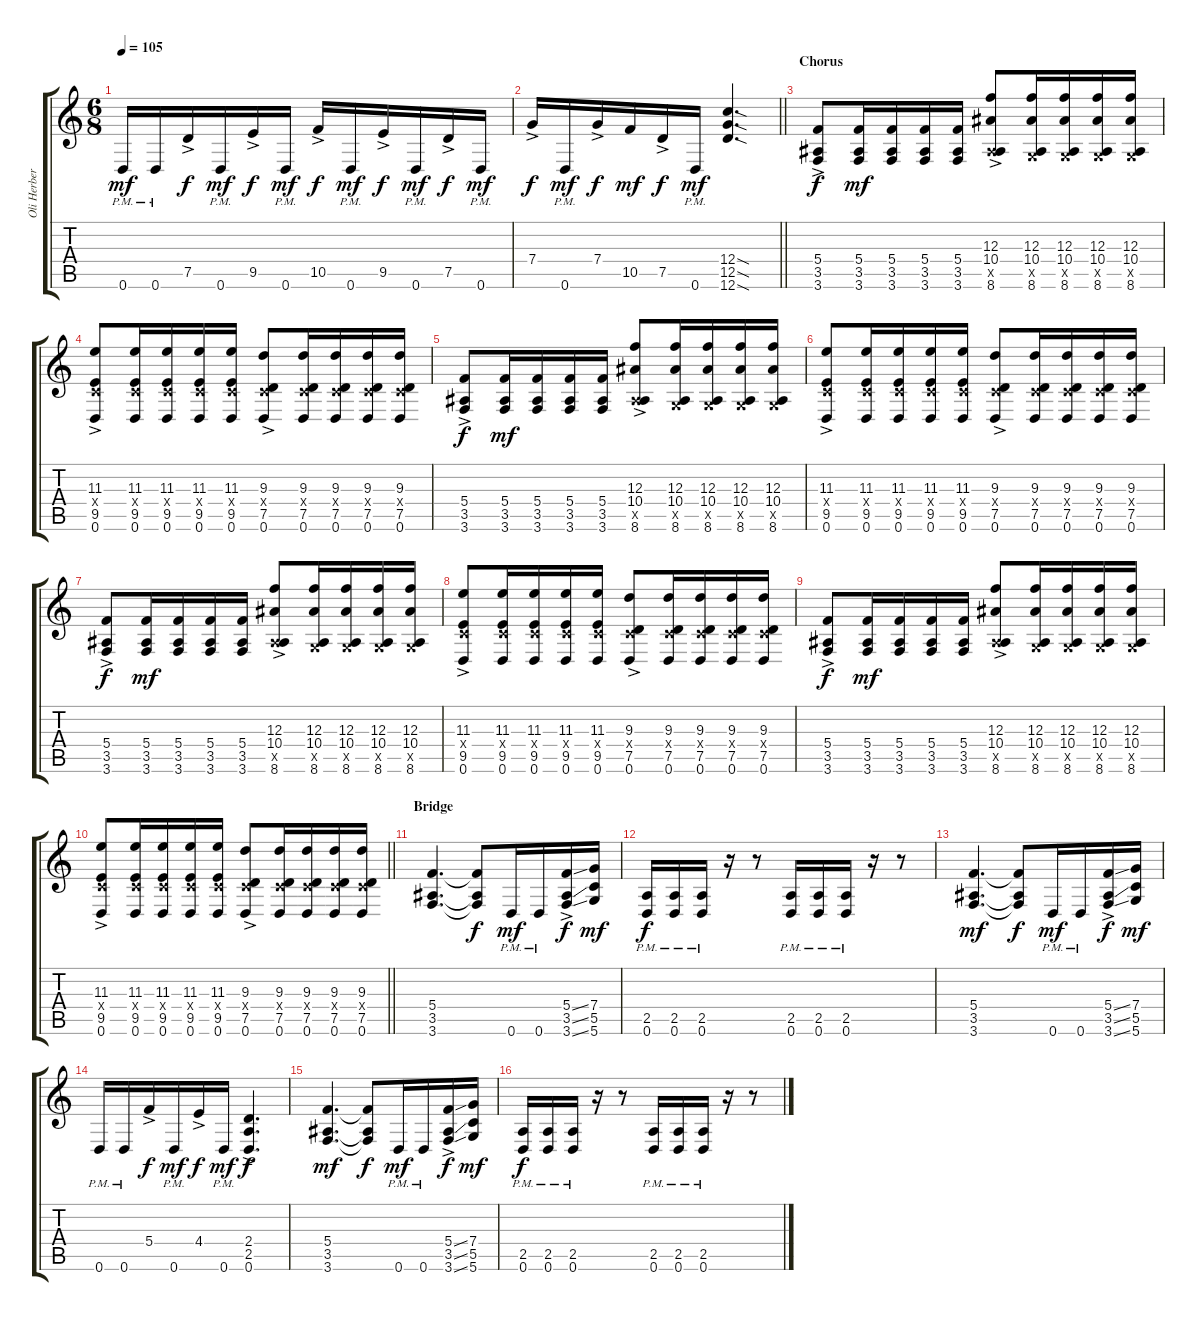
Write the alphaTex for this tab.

\track ("Oli Herbert" "Oli Herber") {instrument distortionguitar}
\staff {score tabs}
\tuning (D4 A3 F3 C3 G2 D2) {hide}
\ts (6 8)
\tempo 105
\clef g2
\ks c
0.6{pm}.16{dy mf} 0.6{pm}.16 7.5{ac}.16{dy f} 0.6{pm}.16{dy mf} 9.5{ac}.16{dy f} 0.6{pm}.16{dy mf} 10.5{ac}.16{dy f} 0.6{pm}.16{dy mf} 9.5{ac}.16{dy f} 0.6{pm}.16{dy mf} 7.5{ac}.16{dy f} 0.6{pm}.16{dy mf} |
\barLineRight lightlight
7.4{ac}.16{dy f} 0.6{pm}.16{dy mf} 7.4{ac}.16{dy f} 10.5.16{dy mf} 7.5{ac}.16{dy f} 0.6{pm}.16{dy mf} (12.4{sod} 12.5{sod} 12.6{sod}).4{d} |
\section ("" "Chorus")
(5.4{ac} 3.5{ac} 3.6{ac}).8{dy f} (5.4 3.5 3.6).16{dy mf} (5.4 3.5 3.6).16 (5.4 3.5 3.6).16 (5.4 3.5 3.6).16 (12.3{ac} 10.4{ac} 3.5{x} 8.6{ac}).8 (12.3 10.4 0.5{x} 8.6).16 (12.3 10.4 0.5{x} 8.6).16 (12.3 10.4 0.5{x} 8.6).16 (12.3 10.4 0.5{x} 8.6).16 |
(11.3{ac} 0.4{x} 9.5{ac} 0.6{ac}).8 (11.3 0.4{x} 9.5 0.6).16 (11.3 0.4{x} 9.5 0.6).16 (11.3 0.4{x} 9.5 0.6).16 (11.3 0.4{x} 9.5 0.6).16 (9.3{ac} 0.4{x} 7.5{ac} 0.6{ac}).8 (9.3 0.4{x} 7.5 0.6).16 (9.3 0.4{x} 7.5 0.6).16 (9.3 0.4{x} 7.5 0.6).16 (9.3 0.4{x} 7.5 0.6).16 |
(5.4{ac} 3.5{ac} 3.6{ac}).8{dy f} (5.4 3.5 3.6).16{dy mf} (5.4 3.5 3.6).16 (5.4 3.5 3.6).16 (5.4 3.5 3.6).16 (12.3{ac} 10.4{ac} 3.5{x} 8.6{ac}).8 (12.3 10.4 0.5{x} 8.6).16 (12.3 10.4 0.5{x} 8.6).16 (12.3 10.4 0.5{x} 8.6).16 (12.3 10.4 0.5{x} 8.6).16 |
(11.3{ac} 0.4{x} 9.5{ac} 0.6{ac}).8 (11.3 0.4{x} 9.5 0.6).16 (11.3 0.4{x} 9.5 0.6).16 (11.3 0.4{x} 9.5 0.6).16 (11.3 0.4{x} 9.5 0.6).16 (9.3{ac} 0.4{x} 7.5{ac} 0.6{ac}).8 (9.3 0.4{x} 7.5 0.6).16 (9.3 0.4{x} 7.5 0.6).16 (9.3 0.4{x} 7.5 0.6).16 (9.3 0.4{x} 7.5 0.6).16 |
(5.4{ac} 3.5{ac} 3.6{ac}).8{dy f} (5.4 3.5 3.6).16{dy mf} (5.4 3.5 3.6).16 (5.4 3.5 3.6).16 (5.4 3.5 3.6).16 (12.3{ac} 10.4{ac} 3.5{x} 8.6{ac}).8 (12.3 10.4 0.5{x} 8.6).16 (12.3 10.4 0.5{x} 8.6).16 (12.3 10.4 0.5{x} 8.6).16 (12.3 10.4 0.5{x} 8.6).16 |
(11.3{ac} 0.4{x} 9.5{ac} 0.6{ac}).8 (11.3 0.4{x} 9.5 0.6).16 (11.3 0.4{x} 9.5 0.6).16 (11.3 0.4{x} 9.5 0.6).16 (11.3 0.4{x} 9.5 0.6).16 (9.3{ac} 0.4{x} 7.5{ac} 0.6{ac}).8 (9.3 0.4{x} 7.5 0.6).16 (9.3 0.4{x} 7.5 0.6).16 (9.3 0.4{x} 7.5 0.6).16 (9.3 0.4{x} 7.5 0.6).16 |
(5.4{ac} 3.5{ac} 3.6{ac}).8{dy f} (5.4 3.5 3.6).16{dy mf} (5.4 3.5 3.6).16 (5.4 3.5 3.6).16 (5.4 3.5 3.6).16 (12.3{ac} 10.4{ac} 3.5{x} 8.6{ac}).8 (12.3 10.4 0.5{x} 8.6).16 (12.3 10.4 0.5{x} 8.6).16 (12.3 10.4 0.5{x} 8.6).16 (12.3 10.4 0.5{x} 8.6).16 |
\barLineRight lightlight
(11.3{ac} 0.4{x} 9.5{ac} 0.6{ac}).8 (11.3 0.4{x} 9.5 0.6).16 (11.3 0.4{x} 9.5 0.6).16 (11.3 0.4{x} 9.5 0.6).16 (11.3 0.4{x} 9.5 0.6).16 (9.3{ac} 0.4{x} 7.5{ac} 0.6{ac}).8 (9.3 0.4{x} 7.5 0.6).16 (9.3 0.4{x} 7.5 0.6).16 (9.3 0.4{x} 7.5 0.6).16 (9.3 0.4{x} 7.5 0.6).16 |
\section ("" "Bridge")
(5.4 3.5 3.6).4{d} (5.4{t} 3.5{t} 3.6{t}).8{dy f} 0.6{pm}.16{dy mf} 0.6{pm}.16 (5.4{ss ac} 3.5{ss ac} 3.6{ss ac}).16{dy f} (7.4 5.5 5.6).16{dy mf} |
(2.5{pm} 0.6{pm}).16{dy f} (2.5{pm} 0.6{pm}).16 (2.5{pm} 0.6{pm}).16 r.16 r.8 (2.5{pm} 0.6{pm}).16 (2.5{pm} 0.6{pm}).16 (2.5{pm} 0.6{pm}).16 r.16 r.8 |
(5.4 3.5 3.6).4{d dy mf} (5.4{t} 3.5{t} 3.6{t}).8{dy f} 0.6{pm}.16{dy mf} 0.6{pm}.16 (5.4{ss ac} 3.5{ss ac} 3.6{ss ac}).16{dy f} (7.4 5.5 5.6).16{dy mf} |
0.6{pm}.16 0.6{pm}.16 5.4{ac}.16{dy f} 0.6{pm}.16{dy mf} 4.4{ac}.16{dy f} 0.6{pm}.16{dy mf} (2.4{ac} 2.5{ac} 0.6{ac}).4{d dy f} |
(5.4 3.5 3.6).4{d dy mf} (5.4{t} 3.5{t} 3.6{t}).8{dy f} 0.6{pm}.16{dy mf} 0.6{pm}.16 (5.4{ss ac} 3.5{ss ac} 3.6{ss ac}).16{dy f} (7.4 5.5 5.6).16{dy mf} |
(2.5{pm} 0.6{pm}).16{dy f} (2.5{pm} 0.6{pm}).16 (2.5{pm} 0.6{pm}).16 r.16 r.8 (2.5{pm} 0.6{pm}).16 (2.5{pm} 0.6{pm}).16 (2.5{pm} 0.6{pm}).16 r.16 r.8
